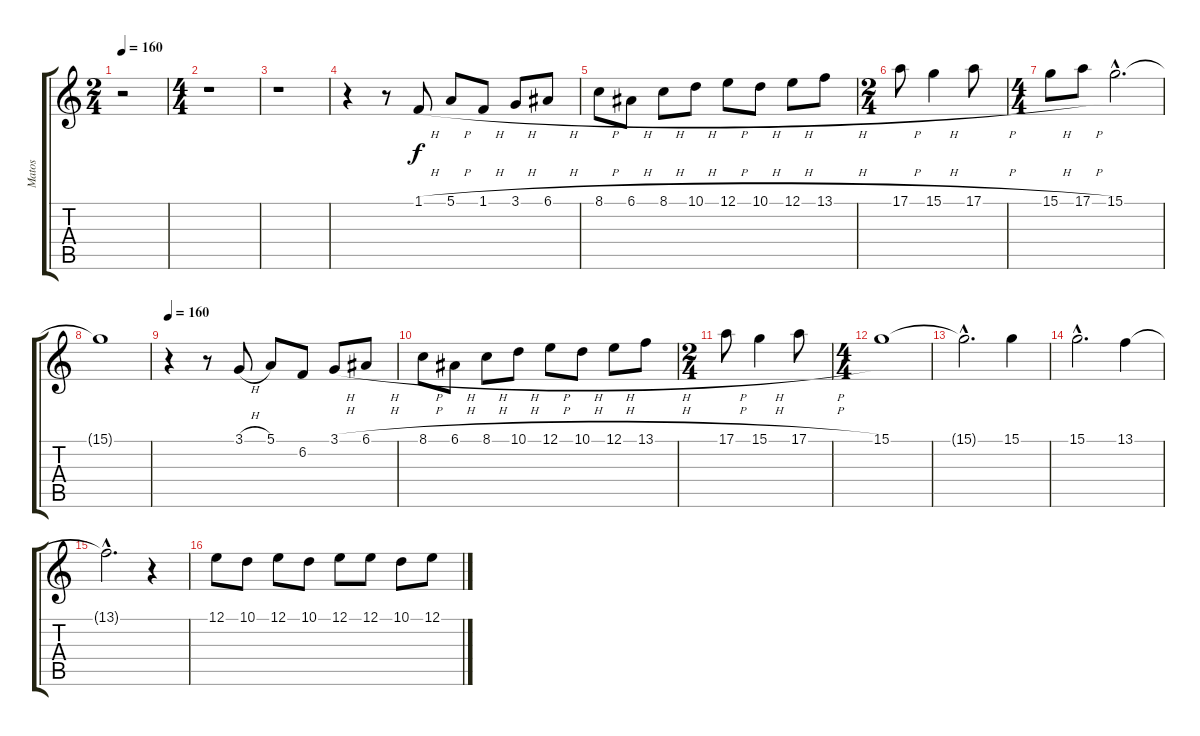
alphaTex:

\track ("Matos" "Matos") {instrument stringensemble1}
\staff {score tabs}
\tuning (E4 B3 G3 D3 A2 E2) {hide}
\ts (2 4)
\tempo 160
\clef g2
\ks c
r.2{dy f} |
\ts (4 4)
r.1 |
r.1 |
r.4 r.8 1.1{h}.8{instrument stringensemble1} 5.1{h}.8 1.1{h}.8 3.1{h}.8 6.1{h}.8 |
8.1{h}.8 6.1{h}.8 8.1{h}.8 10.1{h}.8 12.1{h}.8 10.1{h}.8 12.1{h}.8 13.1{h}.8 |
\ts (2 4)
17.1{h}.8 15.1{h}.4 17.1{h}.8 |
\ts (4 4)
15.1{h}.8 17.1{h}.8 15.1{hac}.2{d} |
15.1{t}.1 |
\tempo 160
r.4 r.8 3.1{h}.8 5.1.8 6.2.8 3.1{h}.8 6.1{h}.8 |
8.1{h}.8 6.1{h}.8 8.1{h}.8 10.1{h}.8 12.1{h}.8 10.1{h}.8 12.1{h}.8 13.1{h}.8 |
\ts (2 4)
17.1{h}.8 15.1{h}.4 17.1{h}.8 |
\ts (4 4)
15.1.1 |
15.1{hac t}.2{d} 15.1.4 |
15.1{hac}.2{d} 13.1.4 |
13.1{hac t}.2{d} r.4 |
12.1.8 10.1.8 12.1.8 10.1.8 12.1.8 12.1.8 10.1.8 12.1.8
